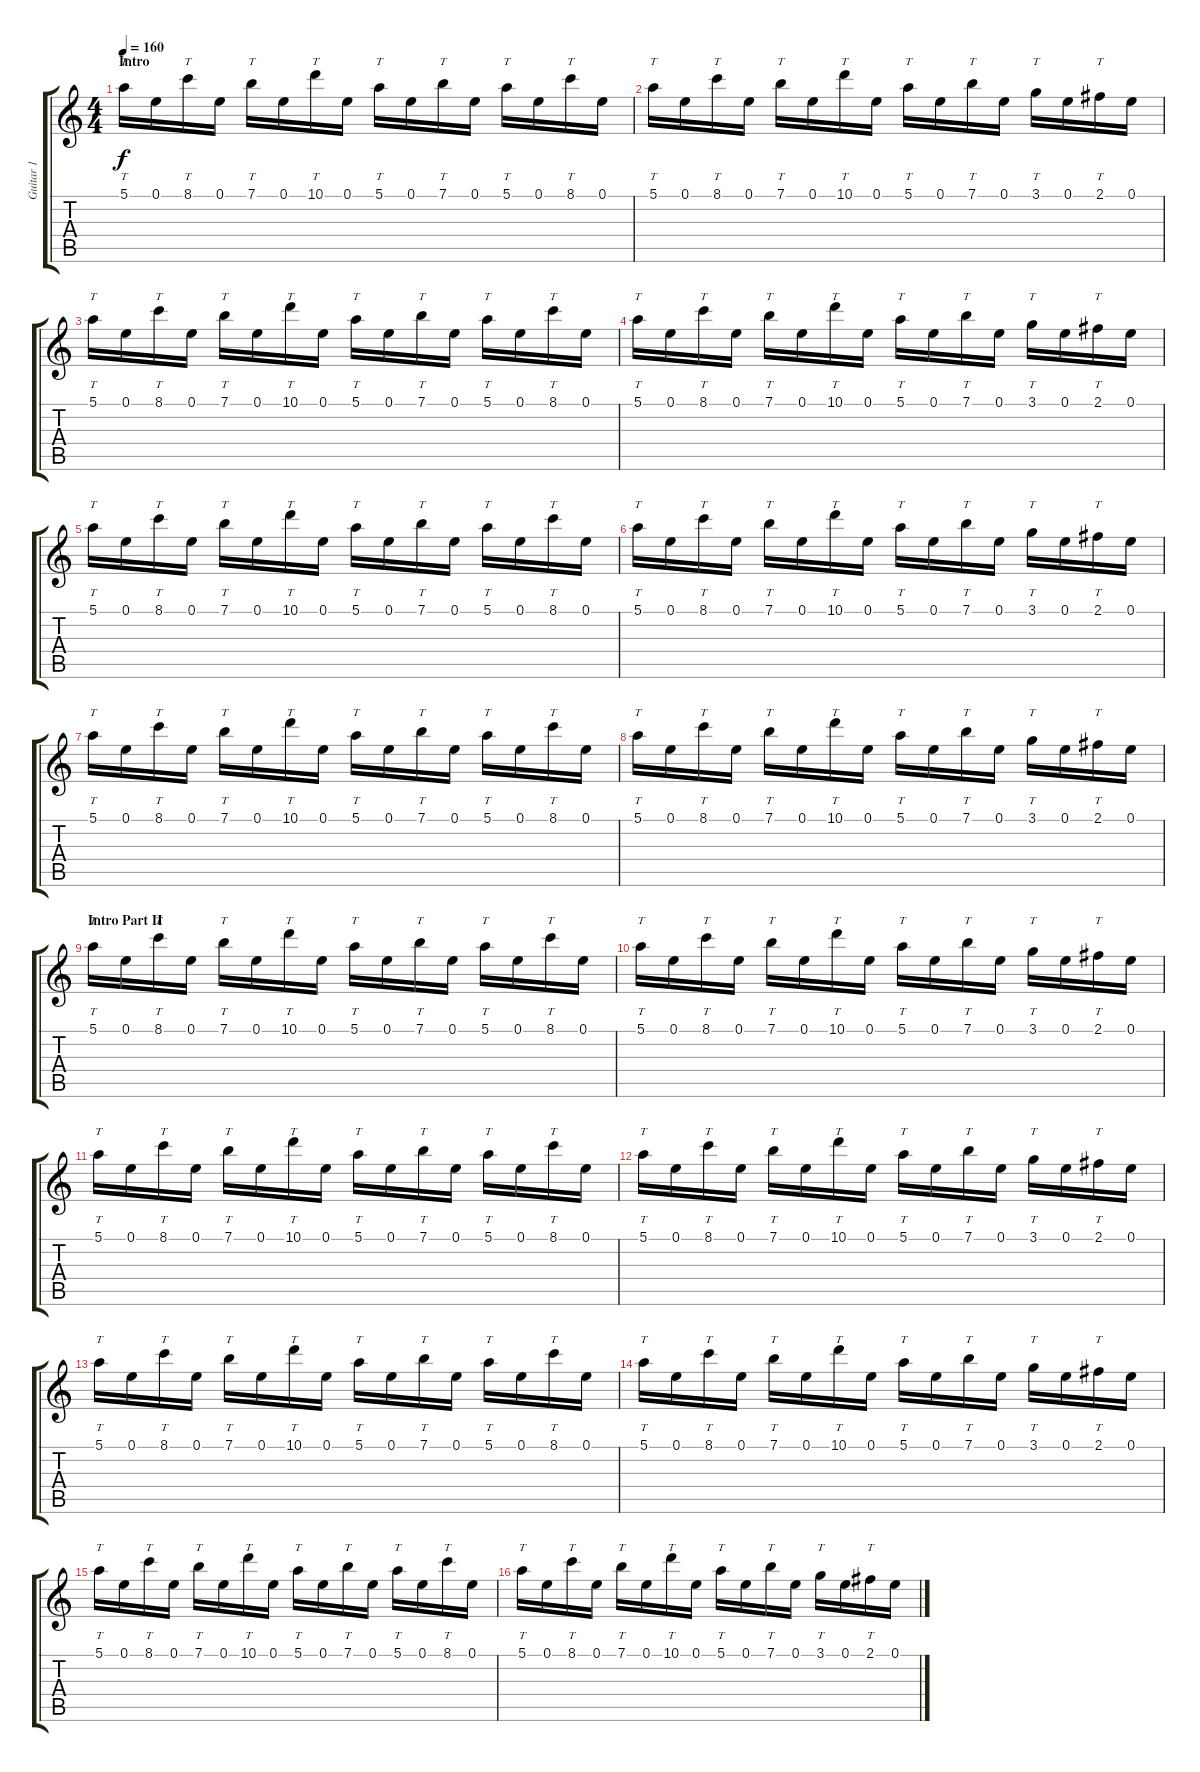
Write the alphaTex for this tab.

\track ("Guitar 1" "Guitar 1") {instrument distortionguitar}
\staff {score tabs}
\tuning (E4 B3 G3 D3 A2 E2) {hide}
\ts (4 4)
\section ("" "Intro")
\tempo 160
\clef g2
\ks c
5.1.16{tt dy f instrument distortionguitar} 0.1.16 8.1.16{tt} 0.1.16 7.1.16{tt} 0.1.16 10.1.16{tt} 0.1.16 5.1.16{tt} 0.1.16 7.1.16{tt} 0.1.16 5.1.16{tt} 0.1.16 8.1.16{tt} 0.1.16 |
5.1.16{tt} 0.1.16 8.1.16{tt} 0.1.16 7.1.16{tt} 0.1.16 10.1.16{tt} 0.1.16 5.1.16{tt} 0.1.16 7.1.16{tt} 0.1.16 3.1.16{tt} 0.1.16 2.1.16{tt} 0.1.16 |
5.1.16{tt} 0.1.16 8.1.16{tt} 0.1.16 7.1.16{tt} 0.1.16 10.1.16{tt} 0.1.16 5.1.16{tt} 0.1.16 7.1.16{tt} 0.1.16 5.1.16{tt} 0.1.16 8.1.16{tt} 0.1.16 |
5.1.16{tt} 0.1.16 8.1.16{tt} 0.1.16 7.1.16{tt} 0.1.16 10.1.16{tt} 0.1.16 5.1.16{tt} 0.1.16 7.1.16{tt} 0.1.16 3.1.16{tt} 0.1.16 2.1.16{tt} 0.1.16 |
5.1.16{tt} 0.1.16 8.1.16{tt} 0.1.16 7.1.16{tt} 0.1.16 10.1.16{tt} 0.1.16 5.1.16{tt} 0.1.16 7.1.16{tt} 0.1.16 5.1.16{tt} 0.1.16 8.1.16{tt} 0.1.16 |
5.1.16{tt} 0.1.16 8.1.16{tt} 0.1.16 7.1.16{tt} 0.1.16 10.1.16{tt} 0.1.16 5.1.16{tt} 0.1.16 7.1.16{tt} 0.1.16 3.1.16{tt} 0.1.16 2.1.16{tt} 0.1.16 |
5.1.16{tt} 0.1.16 8.1.16{tt} 0.1.16 7.1.16{tt} 0.1.16 10.1.16{tt} 0.1.16 5.1.16{tt} 0.1.16 7.1.16{tt} 0.1.16 5.1.16{tt} 0.1.16 8.1.16{tt} 0.1.16 |
5.1.16{tt} 0.1.16 8.1.16{tt} 0.1.16 7.1.16{tt} 0.1.16 10.1.16{tt} 0.1.16 5.1.16{tt} 0.1.16 7.1.16{tt} 0.1.16 3.1.16{tt} 0.1.16 2.1.16{tt} 0.1.16 |
\section ("" "Intro Part II")
5.1.16{tt} 0.1.16 8.1.16{tt} 0.1.16 7.1.16{tt} 0.1.16 10.1.16{tt} 0.1.16 5.1.16{tt} 0.1.16 7.1.16{tt} 0.1.16 5.1.16{tt} 0.1.16 8.1.16{tt} 0.1.16 |
5.1.16{tt} 0.1.16 8.1.16{tt} 0.1.16 7.1.16{tt} 0.1.16 10.1.16{tt} 0.1.16 5.1.16{tt} 0.1.16 7.1.16{tt} 0.1.16 3.1.16{tt} 0.1.16 2.1.16{tt} 0.1.16 |
5.1.16{tt} 0.1.16 8.1.16{tt} 0.1.16 7.1.16{tt} 0.1.16 10.1.16{tt} 0.1.16 5.1.16{tt} 0.1.16 7.1.16{tt} 0.1.16 5.1.16{tt} 0.1.16 8.1.16{tt} 0.1.16 |
5.1.16{tt} 0.1.16 8.1.16{tt} 0.1.16 7.1.16{tt} 0.1.16 10.1.16{tt} 0.1.16 5.1.16{tt} 0.1.16 7.1.16{tt} 0.1.16 3.1.16{tt} 0.1.16 2.1.16{tt} 0.1.16 |
5.1.16{tt} 0.1.16 8.1.16{tt} 0.1.16 7.1.16{tt} 0.1.16 10.1.16{tt} 0.1.16 5.1.16{tt} 0.1.16 7.1.16{tt} 0.1.16 5.1.16{tt} 0.1.16 8.1.16{tt} 0.1.16 |
5.1.16{tt} 0.1.16 8.1.16{tt} 0.1.16 7.1.16{tt} 0.1.16 10.1.16{tt} 0.1.16 5.1.16{tt} 0.1.16 7.1.16{tt} 0.1.16 3.1.16{tt} 0.1.16 2.1.16{tt} 0.1.16 |
5.1.16{tt} 0.1.16 8.1.16{tt} 0.1.16 7.1.16{tt} 0.1.16 10.1.16{tt} 0.1.16 5.1.16{tt} 0.1.16 7.1.16{tt} 0.1.16 5.1.16{tt} 0.1.16 8.1.16{tt} 0.1.16 |
5.1.16{tt} 0.1.16 8.1.16{tt} 0.1.16 7.1.16{tt} 0.1.16 10.1.16{tt} 0.1.16 5.1.16{tt} 0.1.16 7.1.16{tt} 0.1.16 3.1.16{tt} 0.1.16 2.1.16{tt} 0.1.16
